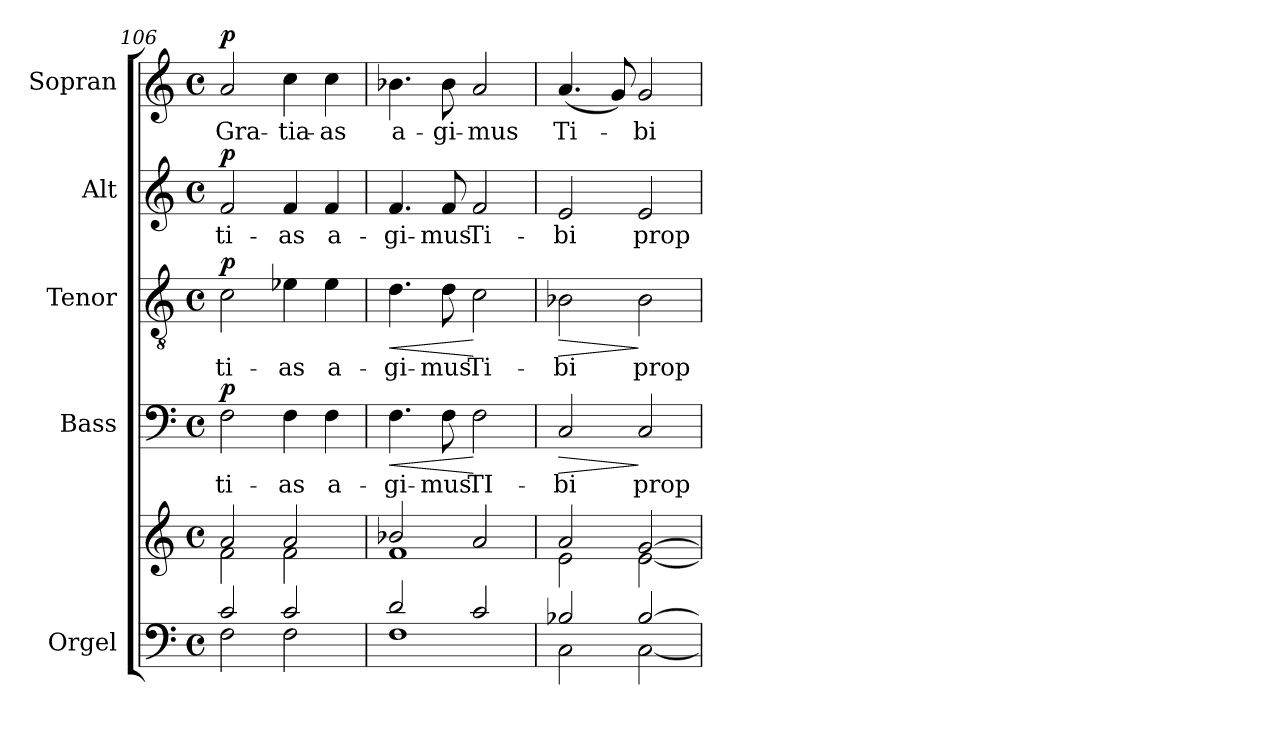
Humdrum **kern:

**kern	**kern	**kern	**text	**dynam	**kern	**text	**dynam	**kern	**text	**dynam	**kern	**text	**dynam
*part5	*part5	*part4	*part4	*part4	*part3	*part3	*part3	*part2	*part2	*part2	*part1	*part1	*part1
*staff6	*staff5	*staff4	*staff4	*staff4	*staff3	*staff3	*staff3	*staff2	*staff2	*staff2	*staff1	*staff1	*staff1
*I"Orgel	*	*I"Bass	*	*	*I"Tenor	*	*	*I"Alt	*	*	*I"Sopran	*	*
*I'Org.	*	*I'B.	*	*	*I'T.	*	*	*I'A.	*	*	*I'S.	*	*
*clefF4	*clefG2	*clefF4	*	*	*clefGv2	*	*	*clefG2	*	*	*clefG2	*	*
*k[]	*k[]	*k[]	*	*	*k[]	*	*	*k[]	*	*	*k[]	*	*
*C:	*C:	*C:	*	*	*C:	*	*	*C:	*	*	*C:	*	*
*M4/4	*M4/4	*M4/4	*	*	*M4/4	*	*	*M4/4	*	*	*M4/4	*	*
*met(c)	*met(c)	*met(c)	*	*	*met(c)	*	*	*met(c)	*	*	*met(c)	*	*
=106	=106	=106	=106	=106	=106	=106	=106	=106	=106	=106	=106	=106	=106
*^	*^	*	*	*	*	*	*	*	*	*	*	*	*
!	!	!	!	!	!LO:LY:b	!LO:DY:a	!	!LO:LY:b	!LO:DY:a	!	!LO:LY:b	!LO:DY:a	!	!LO:LY:b	!LO:DY:a
2c/	2F\	2a/	2f\	2F\	-ti-	p	2c\	-ti-	p	2f/	-ti-	p	2a/	Gra-	p
!	!	!	!	!	!LO:LY:b	!	!	!LO:LY:b	!	!	!LO:LY:b	!	!	!LO:LY:b	!
2c/	2F\	2a/	2f\	4F\	-as	.	4e-X\	-as	.	4f/	-as	.	4cc\	-tia-	.
!	!	!	!	!	!LO:LY:b	!	!	!LO:LY:b	!	!	!LO:LY:b	!	!	!LO:LY:b	!
.	.	.	.	4F\	a-	.	4e-\	a-	.	4f/	a-	.	4cc\	-as	.
=107	=107	=107	=107	=107	=107	=107	=107	=107	=107	=107	=107	=107	=107	=107	=107
!	!	!	!	!	!LO:LY:b	!LO:HP:b	!	!LO:LY:b	!LO:HP:b	!	!LO:LY:b	!	!	!LO:LY:b	!
2d/	1F	2b-X/	1f	4.F\	-gi-	<	4.d\	-gi-	<	4.f/	-gi-	.	4.b-X\	a-	.
!	!	!	!	!	!LO:LY:b	!	!	!LO:LY:b	!	!	!LO:LY:b	!	!	!LO:LY:b	!
.	.	.	.	8F\	-mus	.	8d\	-mus	.	8f/	-mus	.	8b-\	-gi-	.
!	!	!	!	!	!LO:LY:b	!	!	!LO:LY:b	!	!	!LO:LY:b	!	!	!LO:LY:b	!
2c/	.	2a/	.	2F\	TI-	[	2c\	Ti-	[	2f/	Ti-	.	2a/	-mus	.
=108	=108	=108	=108	=108	=108	=108	=108	=108	=108	=108	=108	=108	=108	=108	=108
!	!	!	!	!	!LO:LY:b	!LO:HP:b	!	!LO:LY:b	!LO:HP:b	!	!LO:LY:b	!	!	!LO:LY:b	!
2B-X/	2C\	2a/	2e\	2C/	-bi	>	2B-X\	-bi	>	2e/	-bi	.	(<4.a/	Ti-	.
.	.	.	.	.	.	.	.	.	.	.	.	.	8g/)	.	.
!	!	!	!	!	!LO:LY:b	!	!	!LO:LY:b	!	!	!LO:LY:b	!	!	!LO:LY:b	!
[>2B-/	[<2C\	[>2g/	[<2e\	2C/	prop-	]	2B-\	prop-	]	2e/	prop-	.	2g/	-bi	.
*v	*v	*	*	*	*	*	*	*	*	*	*	*	*	*	*
*	*v	*v	*	*	*	*	*	*	*	*	*	*	*	*
=	=	=	=	=	=	=	=	=	=	=	=	=	=
*-	*-	*-	*-	*-	*-	*-	*-	*-	*-	*-	*-	*-	*-
